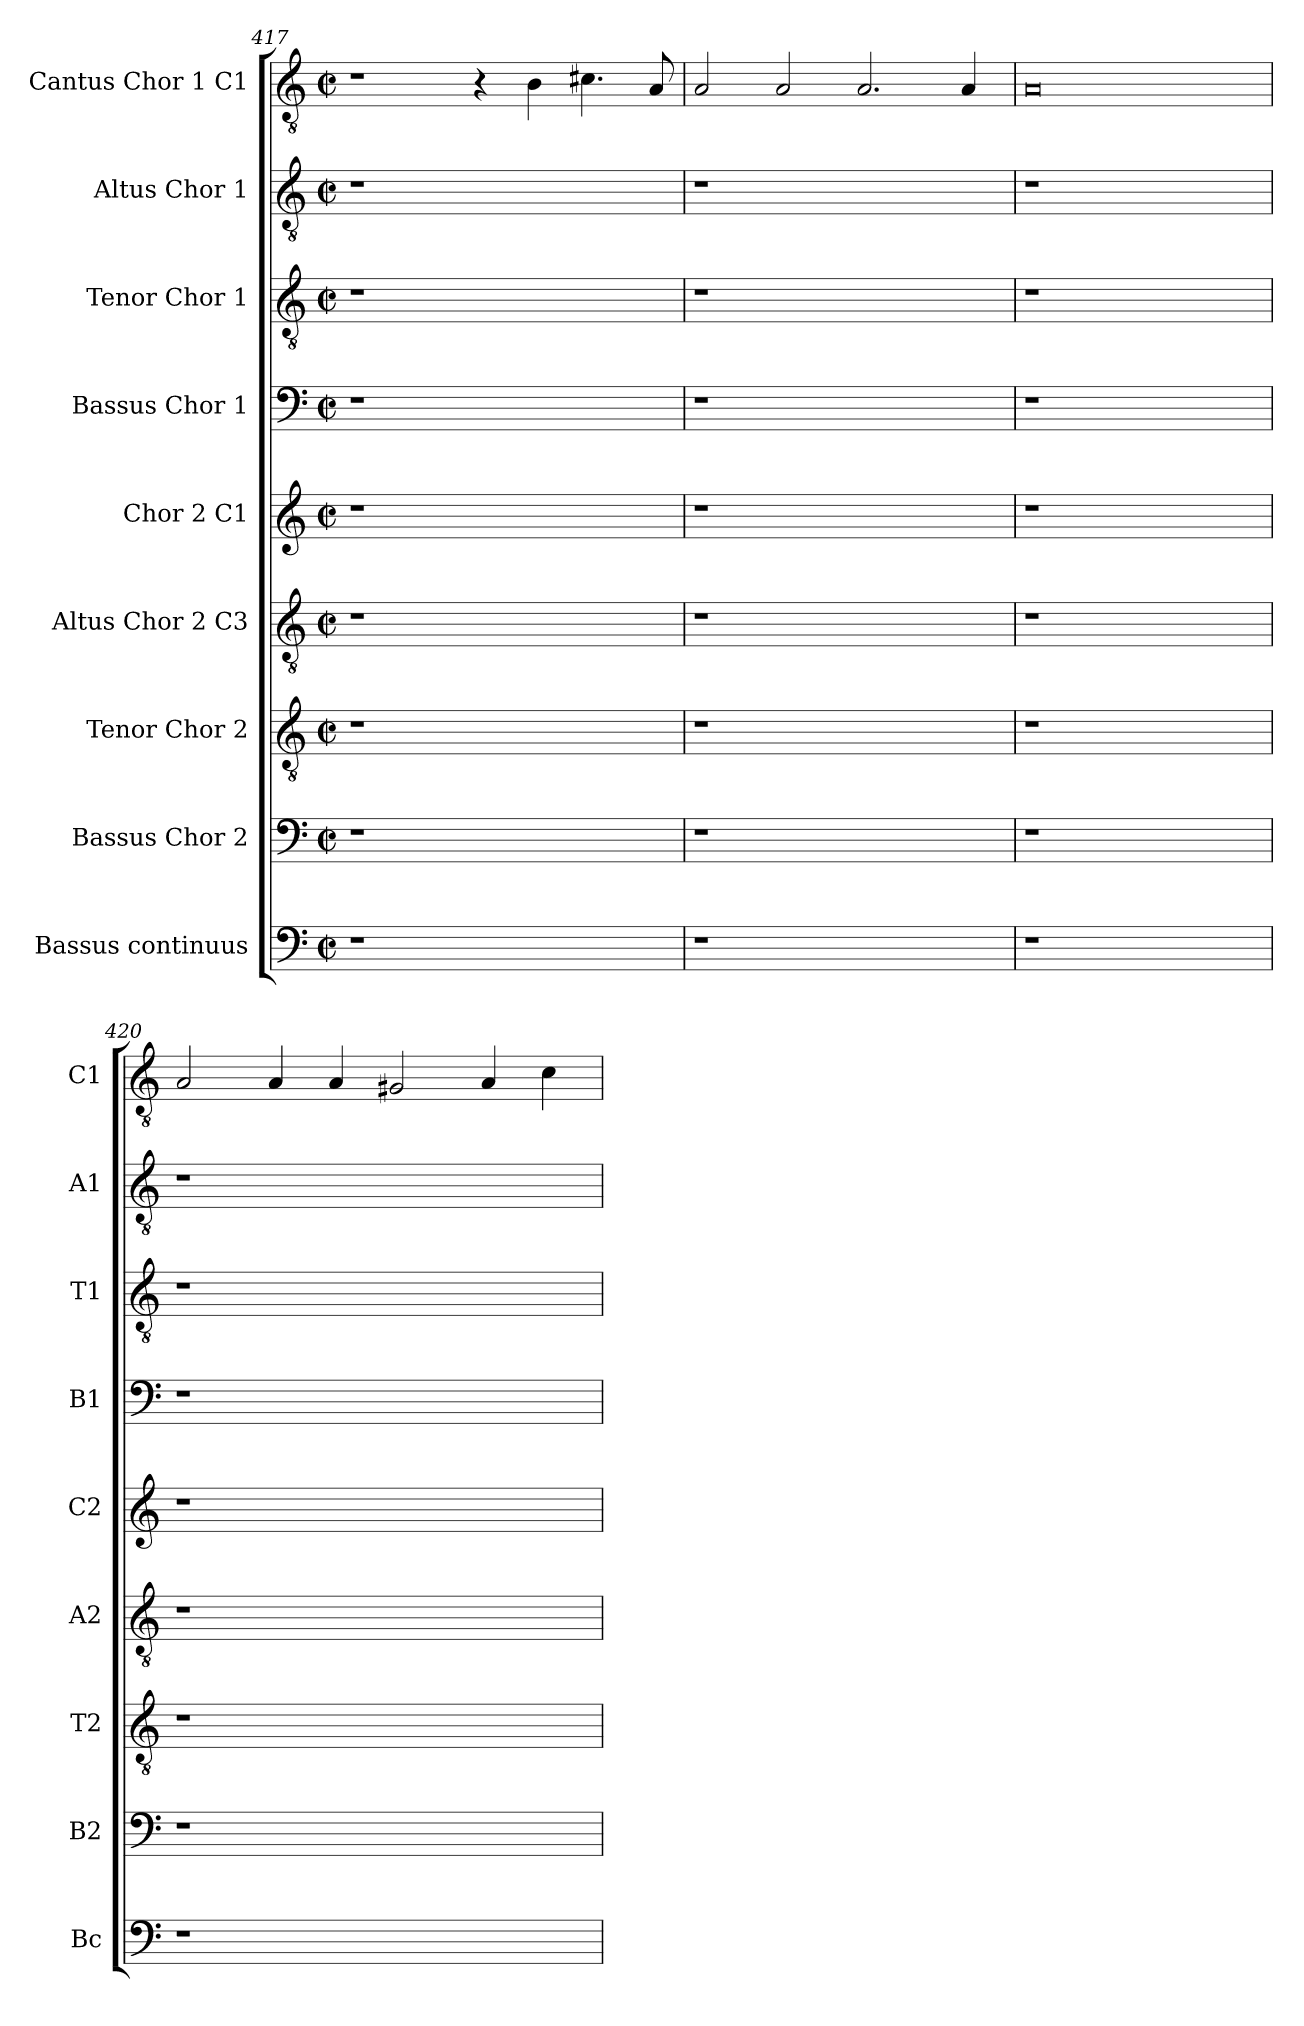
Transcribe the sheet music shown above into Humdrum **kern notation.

**kern	**kern	**kern	**kern	**kern	**kern	**kern	**kern	**kern
*part9	*part8	*part7	*part6	*part5	*part4	*part3	*part2	*part1
*staff9	*staff8	*staff7	*staff6	*staff5	*staff4	*staff3	*staff2	*staff1
*I"Bassus continuus	*I"Bassus Chor 2	*I"Tenor Chor 2	*I"Altus Chor 2 C3	*I"Chor 2 C1	*I"Bassus Chor 1	*I"Tenor Chor 1	*I"Altus Chor 1	*I"Cantus Chor 1 C1
*I'Bc	*I'B2	*I'T2	*I'A2	*I'C2	*I'B1	*I'T1	*I'A1	*I'C1
*clefF4	*clefF4	*clefGv2	*clefGv2	*clefG2	*clefF4	*clefGv2	*clefGv2	*clefGv2
*ITrd7c12	*	*	*	*	*	*	*	*
*k[]	*k[]	*k[]	*k[]	*k[]	*k[]	*k[]	*k[]	*k[]
*C:	*C:	*C:	*C:	*C:	*C:	*C:	*C:	*C:
*M2/2	*M2/2	*M2/2	*M2/2	*M2/2	*M2/2	*M2/2	*M2/2	*M2/2
*met(c|)	*met(c|)	*met(c|)	*met(c|)	*met(c|)	*met(c|)	*met(c|)	*met(c|)	*met(c|)
=417	=417	=417	=417	=417	=417	=417	=417	=417
1r	1r	1r	1r	1r	1r	1r	1r	1r
1ryy	1ryy	1ryy	1ryy	1ryy	1ryy	1ryy	1ryy	4r
.	.	.	.	.	.	.	.	4B\
.	.	.	.	.	.	.	.	4.c#X\
.	.	.	.	.	.	.	.	8A/
=418	=418	=418	=418	=418	=418	=418	=418	=418
1r	1r	1r	1r	1r	1r	1r	1r	2A/
.	.	.	.	.	.	.	.	2A/
1ryy	1ryy	1ryy	1ryy	1ryy	1ryy	1ryy	1ryy	2.A/
.	.	.	.	.	.	.	.	4A/
=419	=419	=419	=419	=419	=419	=419	=419	=419
1r	1r	1r	1r	1r	1r	1r	1r	0A
1ryy	1ryy	1ryy	1ryy	1ryy	1ryy	1ryy	1ryy	.
!!LO:LB:g=z
=420!	=420!	=420!	=420!	=420!	=420!	=420!	=420!	=420!
1r	1r	1r	1r	1r	1r	1r	1r	2A/
.	.	.	.	.	.	.	.	4A/
.	.	.	.	.	.	.	.	4A/
1ryy	1ryy	1ryy	1ryy	1ryy	1ryy	1ryy	1ryy	2G#X/
.	.	.	.	.	.	.	.	4A/
.	.	.	.	.	.	.	.	4c\
=	=	=	=	=	=	=	=	=
*-	*-	*-	*-	*-	*-	*-	*-	*-
